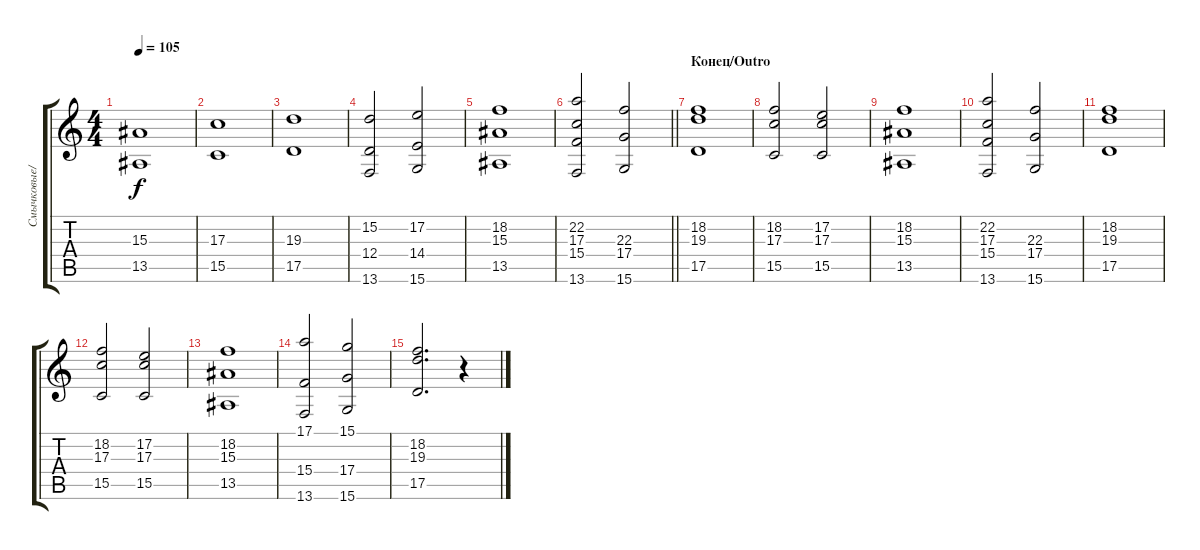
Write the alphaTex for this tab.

\track ("Смычковые/Strings" "Смычковые/") {instrument stringensemble1}
\staff {score tabs}
\tuning (E4 B3 G3 D3 A2 E2) {hide}
\ts (4 4)
\tempo 105
\clef g2
\ks c
(15.3 13.5).1{dy f} |
(17.3 15.5).1 |
(19.3 17.5).1 |
(15.2 12.4 13.6).2 (17.2 14.4 15.6).2 |
(18.2 15.3 13.5).1 |
\barLineRight lightlight
(22.2 17.3 15.4 13.6).2 (22.3 17.4 15.6).2 |
\section ("" "Конец/Outro")
(18.2 19.3 17.5).1 |
(18.2 17.3 15.5).2 (17.2 17.3 15.5).2 |
(18.2 15.3 13.5).1 |
(22.2 17.3 15.4 13.6).2 (22.3 17.4 15.6).2 |
(18.2 19.3 17.5).1 |
(18.2 17.3 15.5).2 (17.2 17.3 15.5).2 |
(18.2 15.3 13.5).1 |
(17.1 15.4 13.6).2{volume 8} (15.1 17.4 15.6).2 |
(18.2 19.3 17.5).2{d volume 10} r.4
